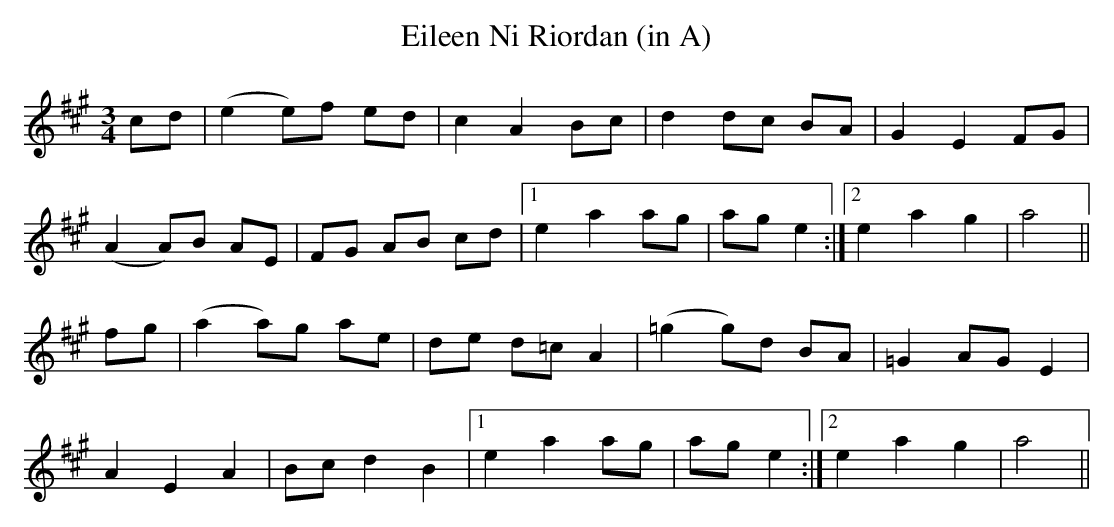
X:1
T:Eileen Ni Riordan (in A)
M:3/4
L:1/8
K:A
cd|(e2 e)f ed|c2 A2 Bc|d2 dc BA|G2 E2 FG|
(A2 A)B AE|FG AB cd|1 e2 a2 ag|ag e2:|2 e2 a2 g2|a4||
fg|(a2 a)g ae|de d=c A2|(=g2 g)d BA|=G2 AG E2|
A2 E2 A2|Bc d2 B2|1 e2 a2 ag|ag e2:|2 e2 a2 g2|a4||
